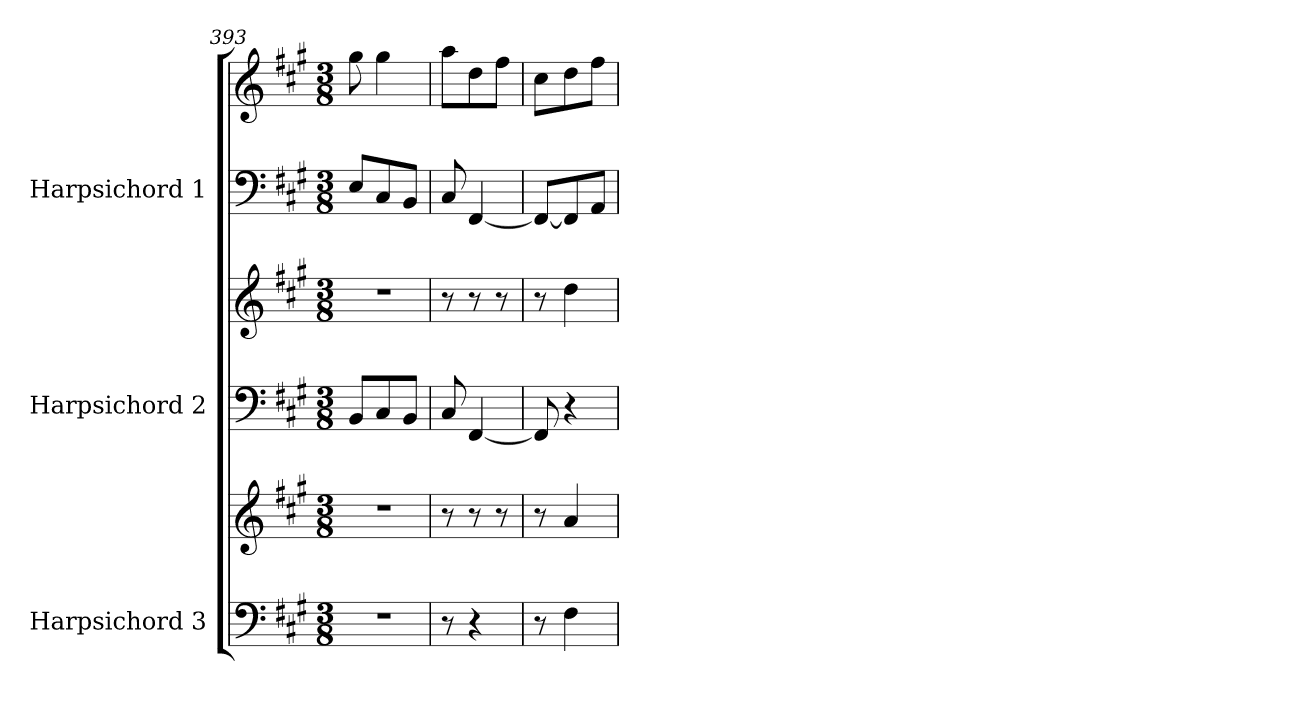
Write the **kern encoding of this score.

**kern	**kern	**kern	**kern	**kern	**kern
*part3	*part3	*part2	*part2	*part1	*part1
*staff6	*staff5	*staff4	*staff3	*staff2	*staff1
*I"Harpsichord 3	*	*I"Harpsichord 2	*	*I"Harpsichord 1	*
*I'Hp	*	*I'Hp	*	*I'Hp	*
*clefF4	*clefG2	*clefF4	*clefG2	*clefF4	*clefG2
*k[f#c#g#]	*k[f#c#g#]	*k[f#c#g#]	*k[f#c#g#]	*k[f#c#g#]	*k[f#c#g#]
*M3/8	*M3/8	*M3/8	*M3/8	*M3/8	*M3/8
=393	=393	=393	=393	=393	=393
4.r	4.r	8BB/L	4.r	8E/L	8gg#\
.	.	8C#/	.	8C#/	4gg#\
.	.	8BB/J	.	8BB/J	.
=394	=394	=394	=394	=394	=394
8r	8r	8C#/	8r	8C#/	8aa\L
4r	8r	[4FF#/	8r	[4FF#/	8dd\
.	8r	.	8r	.	8ff#\J
=395	=395	=395	=395	=395	=395
8r	8r	8FF#/]	8r	8FF#/L_	8cc#\L
4F#\	4a/	4r	4dd\	8FF#/]	8dd\
.	.	.	.	8AA/J	8ff#\J
=	=	=	=	=	=
*-	*-	*-	*-	*-	*-
